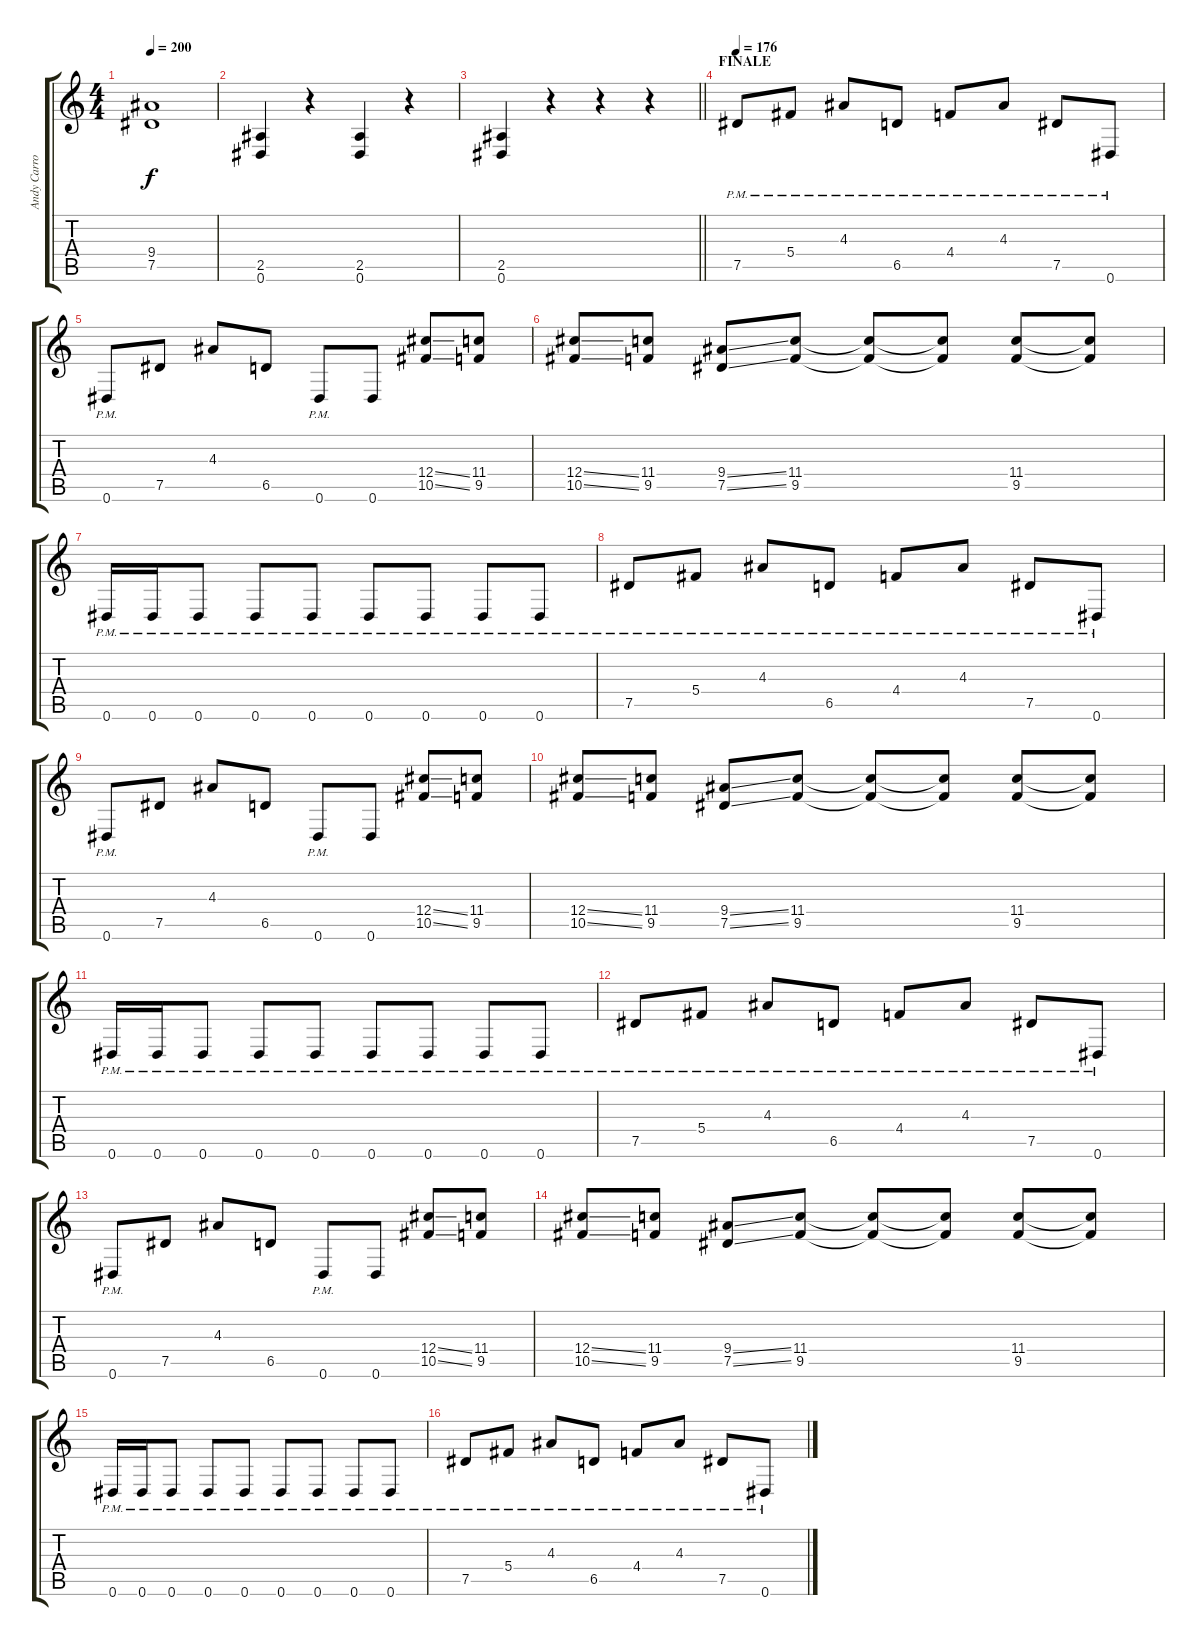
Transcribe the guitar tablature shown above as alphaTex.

\track ("Andy Carroll" "Andy Carro") {instrument distortionguitar}
\staff {score tabs}
\tuning (Eb4 Bb3 Gb3 Db3 Ab2 Eb2) {hide}
\ts (4 4)
\tempo 200
\clef g2
\ks c
(9.4 7.5).1{dy f} |
(2.5 0.6).4 r.4 (2.5 0.6).4 r.4 |
\barLineRight lightlight
(2.5 0.6).4 r.4 r.4 r.4 |
\section ("" "FINALE")
\tempo 176
7.5{pm}.8 5.4{pm}.8 4.3{pm}.8 6.5{pm}.8 4.4{pm}.8 4.3{pm}.8 7.5{pm}.8 0.6{pm}.8 |
0.6{pm}.8 7.5.8 4.3.8 6.5.8 0.6{pm}.8 0.6.8 (12.4{ss} 10.5{ss}).8 (11.4 9.5).8 |
(12.4{ss} 10.5{ss}).8 (11.4 9.5).8 (9.4{ss} 7.5{ss}).8 (11.4 9.5).8 (11.4{t} 9.5{t}).8 (11.4{t} 9.5{t}).8 (11.4 9.5).8 (11.4{t} 9.5{t}).8 |
0.6{pm}.16 0.6{pm}.16 0.6{pm}.8 0.6{pm}.8 0.6{pm}.8 0.6{pm}.8 0.6{pm}.8 0.6{pm}.8 0.6{pm}.8 |
7.5{pm}.8 5.4{pm}.8 4.3{pm}.8 6.5{pm}.8 4.4{pm}.8 4.3{pm}.8 7.5{pm}.8 0.6{pm}.8 |
0.6{pm}.8 7.5.8 4.3.8 6.5.8 0.6{pm}.8 0.6.8 (12.4{ss} 10.5{ss}).8 (11.4 9.5).8 |
(12.4{ss} 10.5{ss}).8 (11.4 9.5).8 (9.4{ss} 7.5{ss}).8 (11.4 9.5).8 (11.4{t} 9.5{t}).8 (11.4{t} 9.5{t}).8 (11.4 9.5).8 (11.4{t} 9.5{t}).8 |
0.6{pm}.16 0.6{pm}.16 0.6{pm}.8 0.6{pm}.8 0.6{pm}.8 0.6{pm}.8 0.6{pm}.8 0.6{pm}.8 0.6{pm}.8 |
7.5{pm}.8 5.4{pm}.8 4.3{pm}.8 6.5{pm}.8 4.4{pm}.8 4.3{pm}.8 7.5{pm}.8 0.6{pm}.8 |
0.6{pm}.8 7.5.8 4.3.8 6.5.8 0.6{pm}.8 0.6.8 (12.4{ss} 10.5{ss}).8 (11.4 9.5).8 |
(12.4{ss} 10.5{ss}).8 (11.4 9.5).8 (9.4{ss} 7.5{ss}).8 (11.4 9.5).8 (11.4{t} 9.5{t}).8 (11.4{t} 9.5{t}).8 (11.4 9.5).8 (11.4{t} 9.5{t}).8 |
0.6{pm}.16 0.6{pm}.16 0.6{pm}.8 0.6{pm}.8 0.6{pm}.8 0.6{pm}.8 0.6{pm}.8 0.6{pm}.8 0.6{pm}.8 |
7.5{pm}.8 5.4{pm}.8 4.3{pm}.8 6.5{pm}.8 4.4{pm}.8 4.3{pm}.8 7.5{pm}.8 0.6{pm}.8
